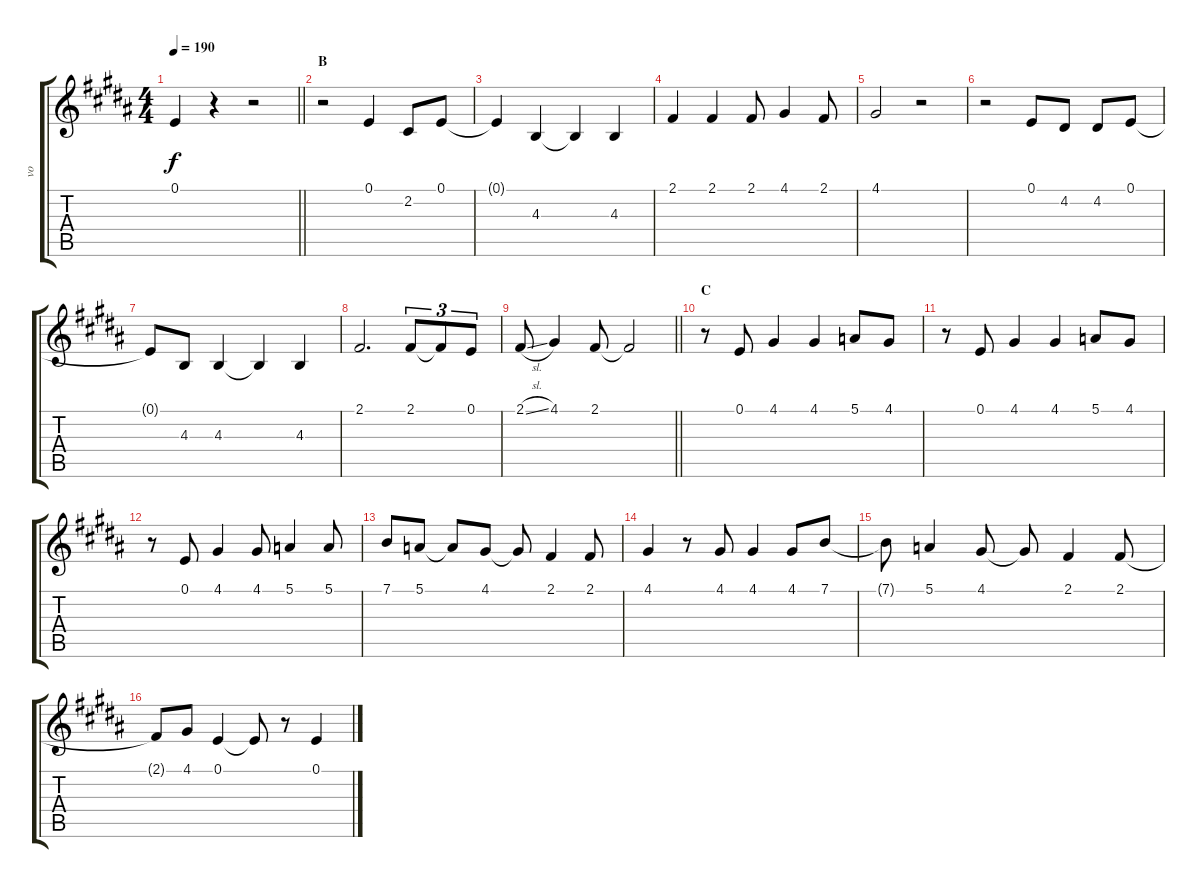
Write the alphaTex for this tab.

\track ("vo" "vo") {instrument flute}
\staff {score tabs}
\tuning (E4 B3 G3 D3 A2 E2) {hide}
\ts (4 4)
\tempo 190
\clef g2
\barLineRight lightlight
\ks b
0.1{t}.4{dy f} r.4 r.2 |
\section ("" "B")
r.2 0.1.4 2.2.8 0.1.8 |
0.1{t}.4 4.3.4 4.3{t}.4 4.3.4 |
2.1.4 2.1.4 2.1.8 4.1.4 2.1.8 |
4.1.2 r.2 |
r.2 0.1.8 4.2.8 4.2.8 0.1.8 |
0.1{t}.8 4.3.8 4.3.4 4.3{t}.4 4.3.4 |
2.1.2{d} 2.1.8{tu (3 2)} 2.1{t}.8{tu (3 2)} 0.1.8{tu (3 2)} |
\barLineRight lightlight
2.1{sl}.8 4.1.4 2.1.8 2.1{t}.2 |
\section ("" "C")
r.8 0.1.8 4.1.4 4.1.4 5.1.8 4.1.8 |
r.8 0.1.8 4.1.4 4.1.4 5.1.8 4.1.8 |
r.8 0.1.8 4.1.4 4.1.8 5.1.4 5.1.8 |
7.1.8 5.1.8 5.1{t}.8 4.1.8 4.1{t}.8 2.1.4 2.1.8 |
4.1.4 r.8 4.1.8 4.1.4 4.1.8 7.1.8 |
7.1{t}.8 5.1.4 4.1.8 4.1{t}.8 2.1.4 2.1.8 |
2.1{t}.8 4.1.8 0.1.4 0.1{t}.8 r.8 0.1.4
